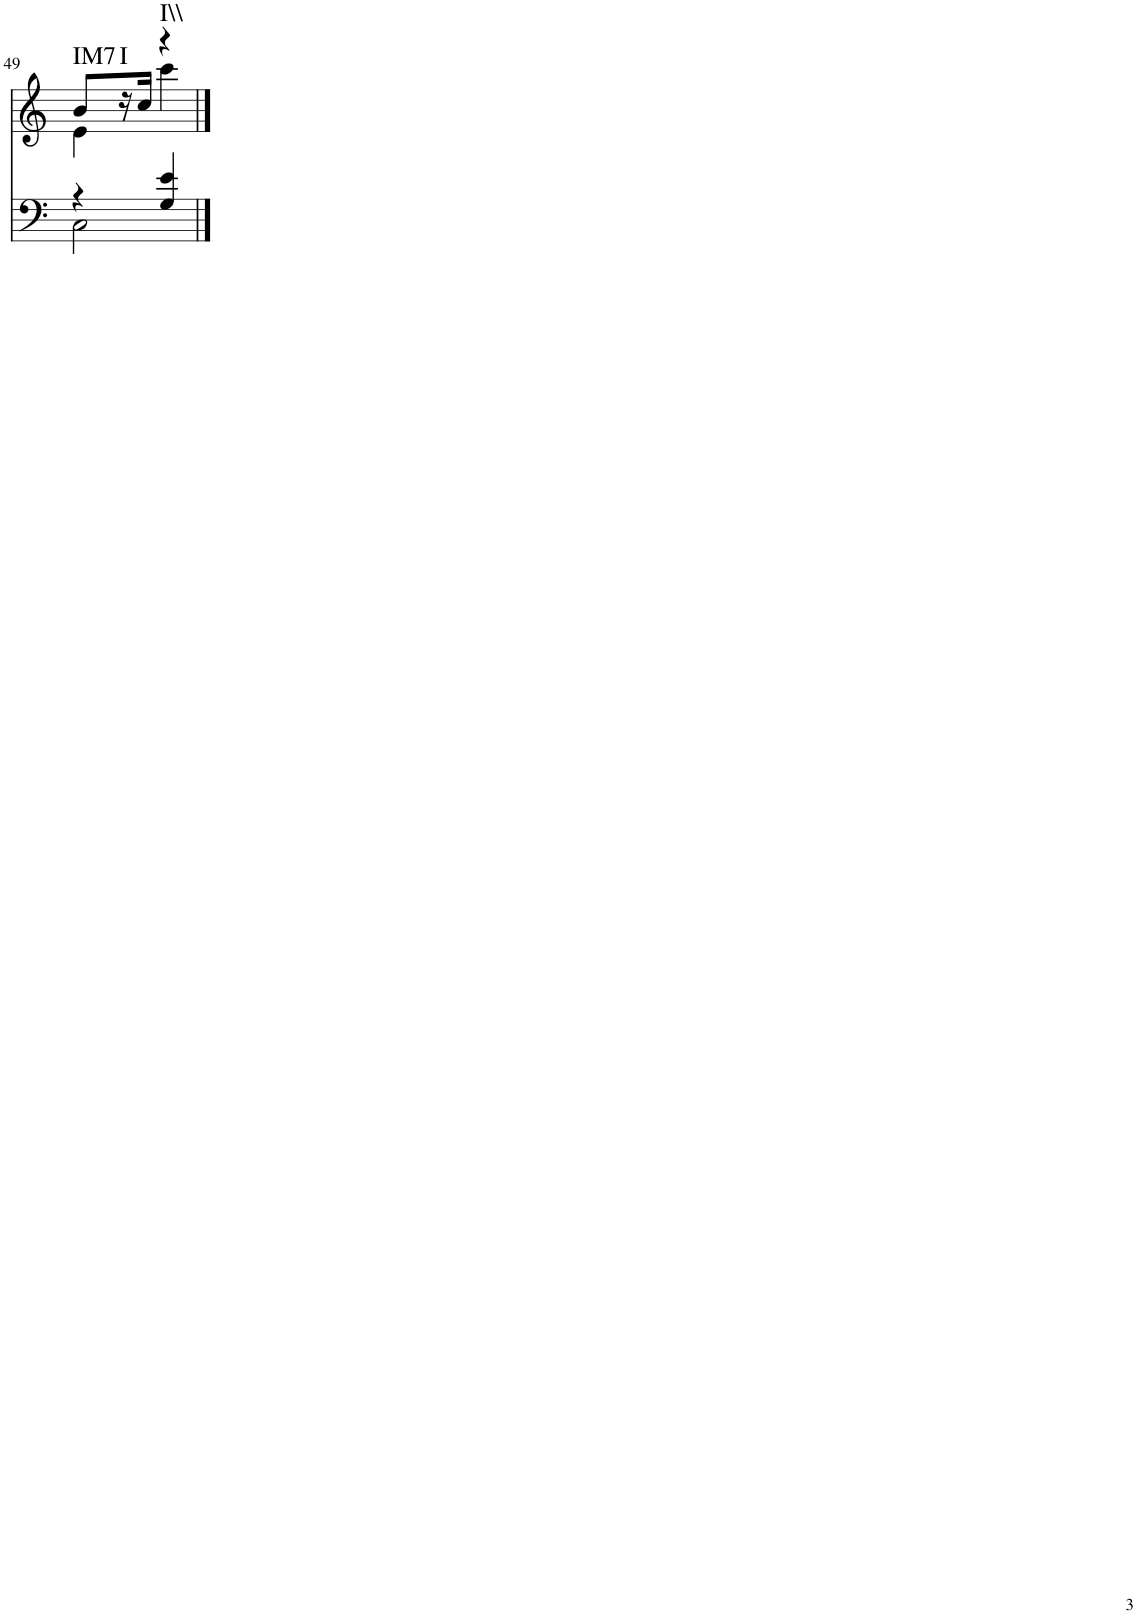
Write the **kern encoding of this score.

**kern	**kern	**harte
*part2	*part1	*part1
*staff2	*staff1	*
*I"piano	*I"piano	*
*I'Pno	*I'Pno	*
!!LO:PB:g=z
*clefF4	*clefG2	*
*k[]	*k[]	*
*M3/4	*M3/4	*
=49	=49	=49
*^	*^	*
!	!	!	!	!LO:H:kt=IM7
4r	2C\	8b/L	4e\	N
!	!	!	!	!LO:H:kt=I
.	.	16r	.	N
.	.	16cc/JJ	.	.
!	!	!	!	!LO:H:kt=I\\
4G/ 4e/	.	4r	4ccc\	N
*v	*v	*	*	*
*	*v	*v	*
==	==	==
*-	*-	*-
